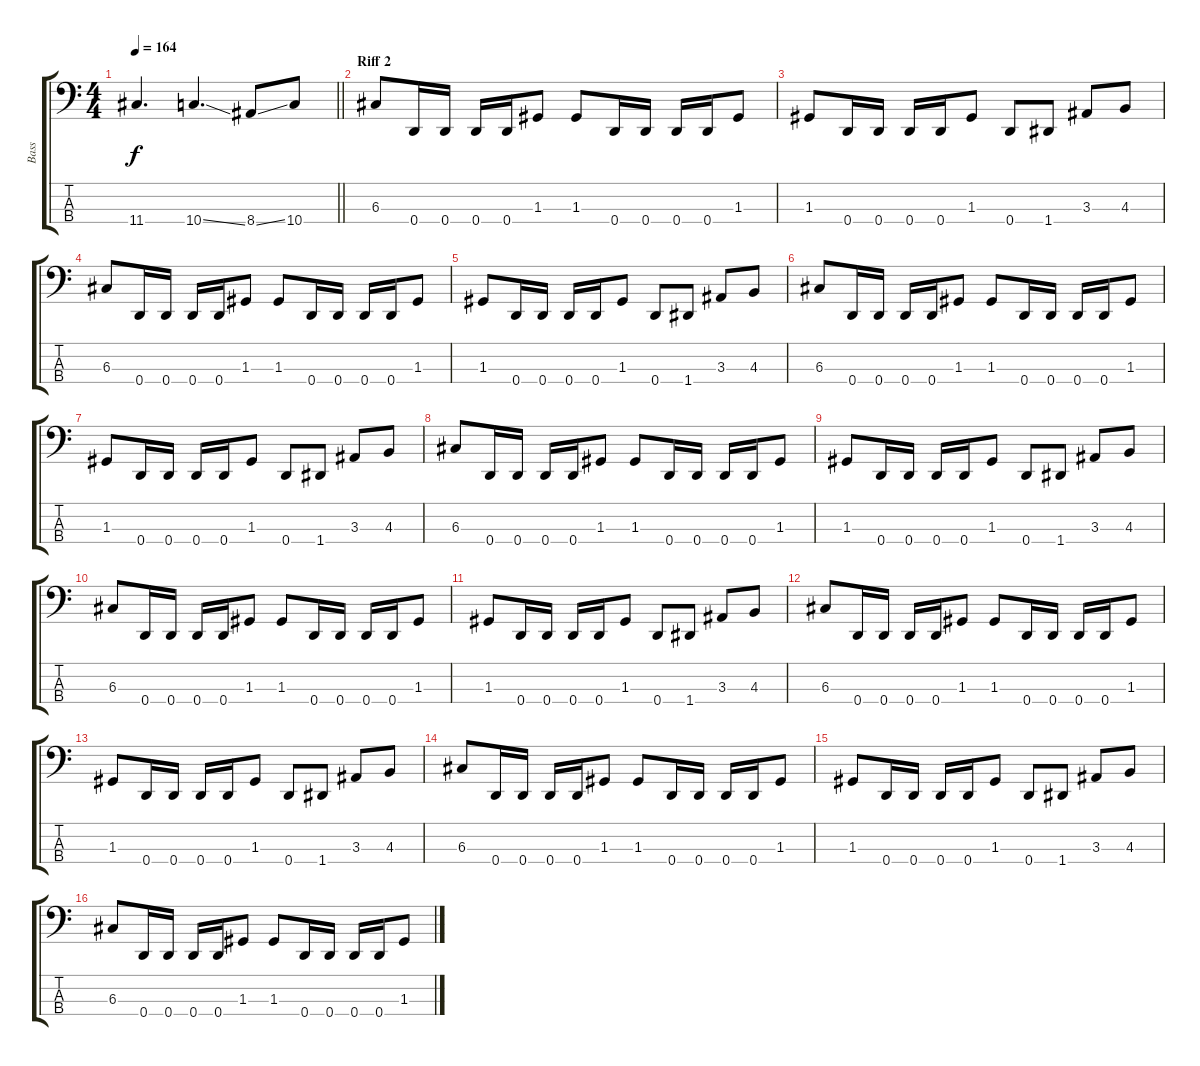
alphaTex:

\track ("Bass" "Bass") {instrument electricbasspick}
\staff {score tabs}
\tuning (F2 C2 G1 D1) {hide}
\ts (4 4)
\tempo 164
\clef f4
\barLineRight lightlight
\ks c
11.4.4{d dy f} 10.4{ss}.4{d} 8.4{ss}.8 10.4.8 |
\section ("" "Riff 2")
6.3.8 0.4.16 0.4.16 0.4.16 0.4.16 1.3.8 1.3.8 0.4.16 0.4.16 0.4.16 0.4.16 1.3.8 |
1.3.8 0.4.16 0.4.16 0.4.16 0.4.16 1.3.8 0.4.8 1.4.8 3.3.8 4.3.8 |
6.3.8 0.4.16 0.4.16 0.4.16 0.4.16 1.3.8 1.3.8 0.4.16 0.4.16 0.4.16 0.4.16 1.3.8 |
1.3.8 0.4.16 0.4.16 0.4.16 0.4.16 1.3.8 0.4.8 1.4.8 3.3.8 4.3.8 |
6.3.8 0.4.16 0.4.16 0.4.16 0.4.16 1.3.8 1.3.8 0.4.16 0.4.16 0.4.16 0.4.16 1.3.8 |
1.3.8 0.4.16 0.4.16 0.4.16 0.4.16 1.3.8 0.4.8 1.4.8 3.3.8 4.3.8 |
6.3.8 0.4.16 0.4.16 0.4.16 0.4.16 1.3.8 1.3.8 0.4.16 0.4.16 0.4.16 0.4.16 1.3.8 |
1.3.8 0.4.16 0.4.16 0.4.16 0.4.16 1.3.8 0.4.8 1.4.8 3.3.8 4.3.8 |
6.3.8 0.4.16 0.4.16 0.4.16 0.4.16 1.3.8 1.3.8 0.4.16 0.4.16 0.4.16 0.4.16 1.3.8 |
1.3.8 0.4.16 0.4.16 0.4.16 0.4.16 1.3.8 0.4.8 1.4.8 3.3.8 4.3.8 |
6.3.8 0.4.16 0.4.16 0.4.16 0.4.16 1.3.8 1.3.8 0.4.16 0.4.16 0.4.16 0.4.16 1.3.8 |
1.3.8 0.4.16 0.4.16 0.4.16 0.4.16 1.3.8 0.4.8 1.4.8 3.3.8 4.3.8 |
6.3.8 0.4.16 0.4.16 0.4.16 0.4.16 1.3.8 1.3.8 0.4.16 0.4.16 0.4.16 0.4.16 1.3.8 |
1.3.8 0.4.16 0.4.16 0.4.16 0.4.16 1.3.8 0.4.8 1.4.8 3.3.8 4.3.8 |
6.3.8 0.4.16 0.4.16 0.4.16 0.4.16 1.3.8 1.3.8 0.4.16 0.4.16 0.4.16 0.4.16 1.3.8
